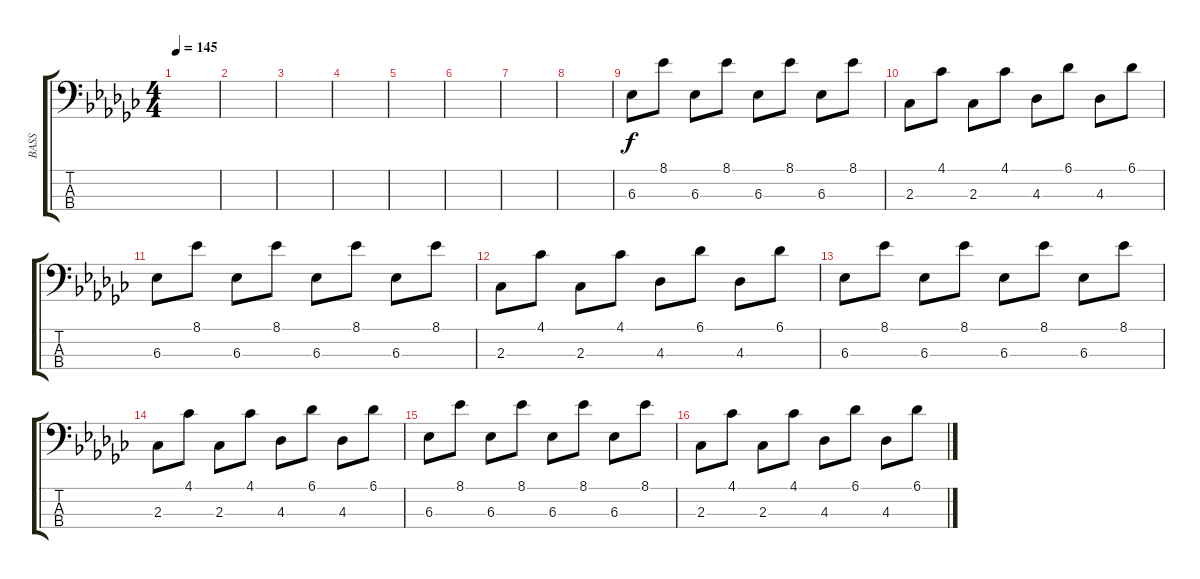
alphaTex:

\track ("BASS" "BASS") {instrument synthbass1}
\staff {score tabs}
\tuning (G2 D2 A1 E1) {hide}
\ts (4 4)
\tempo 145
\clef f4
\ks ebminor
|
|
|
|
|
|
|
|
6.3.8 8.1.8 6.3.8 8.1.8 6.3.8 8.1.8 6.3.8 8.1.8 |
2.3.8 4.1.8 2.3.8 4.1.8 4.3.8 6.1.8 4.3.8 6.1.8 |
6.3.8 8.1.8 6.3.8 8.1.8 6.3.8 8.1.8 6.3.8 8.1.8 |
2.3.8 4.1.8 2.3.8 4.1.8 4.3.8 6.1.8 4.3.8 6.1.8 |
6.3.8 8.1.8 6.3.8 8.1.8 6.3.8 8.1.8 6.3.8 8.1.8 |
2.3.8 4.1.8 2.3.8 4.1.8 4.3.8 6.1.8 4.3.8 6.1.8 |
6.3.8 8.1.8 6.3.8 8.1.8 6.3.8 8.1.8 6.3.8 8.1.8 |
2.3.8 4.1.8 2.3.8 4.1.8 4.3.8 6.1.8 4.3.8 6.1.8
